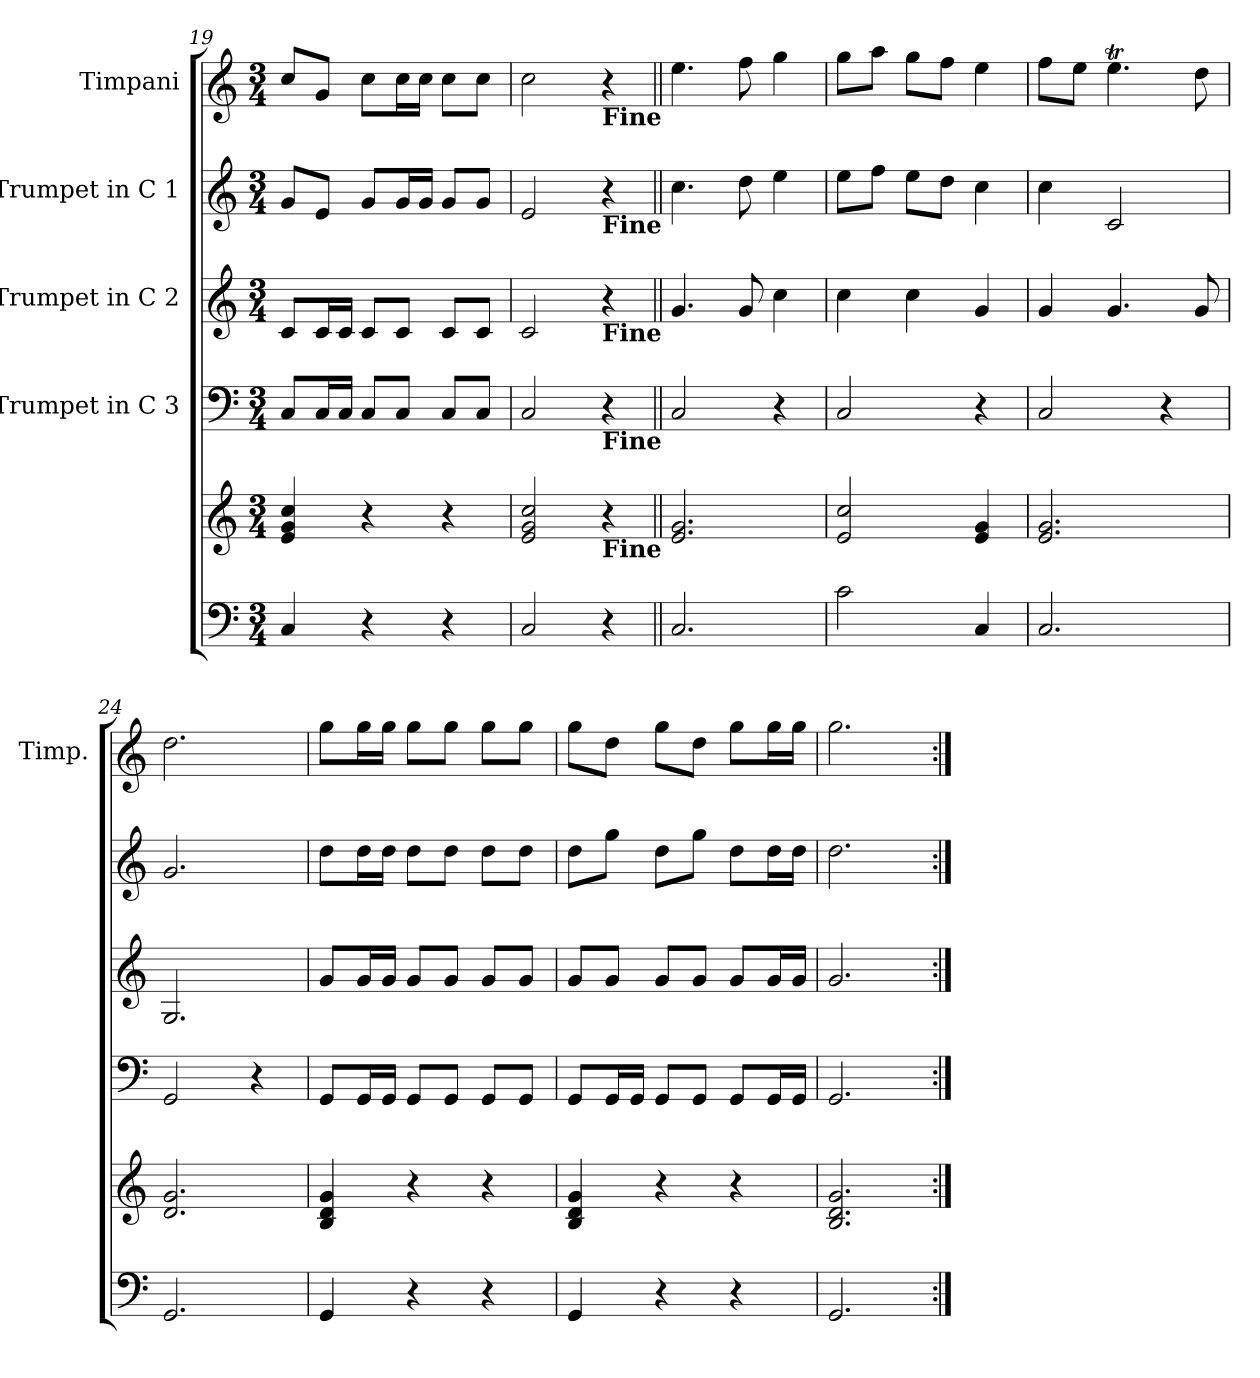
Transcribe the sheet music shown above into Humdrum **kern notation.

**kern	**kern	**kern	**kern	**kern	**kern
*part5	*part5	*part4	*part3	*part2	*part1
*staff6	*staff5	*staff4	*staff3	*staff2	*staff1
*	*	*I"Trumpet in C 3	*I"Trumpet in C 2	*I"Trumpet in C 1	*I"Timpani
*	*	*	*	*	*I'Timp.
*clefF4	*clefG2	*clefF4	*clefG2	*clefG2	*clefG2
*M3/4	*M3/4	*M3/4	*M3/4	*M3/4	*M3/4
=19	=19	=19	=19	=19	=19
4C/	4e/ 4g/ 4cc/	8C/L	8c/L	8g/L	8cc/L
.	.	16C/L	16c/L	8e/J	8g/J
.	.	16C/JJ	16c/JJ	.	.
4r	4r	8C/L	8c/L	8g/L	8cc\L
.	.	8C/J	8c/J	16g/L	16cc\L
.	.	.	.	16g/JJ	16cc\JJ
4r	4r	8C/L	8c/L	8g/L	8cc\L
.	.	8C/J	8c/J	8g/J	8cc\J
=20	=20	=20	=20	=20	=20
2C/	2e/ 2g/ 2cc/	2C/	2c/	2e/	2cc\
!	!	!	!	!	!LO:TX:b:B:t=Fine
!	!	!	!	!LO:TX:b:B:t=Fine	!
!	!	!	!LO:TX:b:B:t=Fine	!	!
!	!	!LO:TX:b:B:t=Fine	!	!	!
!	!LO:TX:b:B:t=Fine	!	!	!	!
4r	4r	4r	4r	4r	4r
=21||	=21||	=21||	=21||	=21||	=21||
2.C/	2.e/ 2.g/	2C/	4.g/	4.cc\	4.ee\
.	.	.	8g/	8dd\	8ff\
.	.	4r	4cc\	4ee\	4gg\
=22	=22	=22	=22	=22	=22
2c\	2e/ 2cc/	2C/	4cc\	8ee\L	8gg\L
.	.	.	.	8ff\J	8aa\J
.	.	.	4cc\	8ee\L	8gg\L
.	.	.	.	8dd\J	8ff\J
4C/	4e/ 4g/	4r	4g/	4cc\	4ee\
!!LO:LB:g=z
=23	=23	=23	=23	=23	=23
2.C/	2.e/ 2.g/	2C/	4g/	4cc\	8ff\L
.	.	.	.	.	8ee\J
.	.	.	4.g/	2c/	4.eet\
.	.	4r	.	.	.
.	.	.	8g/	.	8dd\
=24	=24	=24	=24	=24	=24
2.GG/	2.d/ 2.g/	2GG/	2.G/	2.g/	2.dd\
.	.	4r	.	.	.
=25	=25	=25	=25	=25	=25
4GG/	4B/ 4d/ 4g/	8GG/L	8g/L	8dd\L	8gg\L
.	.	16GG/L	16g/L	16dd\L	16gg\L
.	.	16GG/JJ	16g/JJ	16dd\JJ	16gg\JJ
4r	4r	8GG/L	8g/L	8dd\L	8gg\L
.	.	8GG/J	8g/J	8dd\J	8gg\J
4r	4r	8GG/L	8g/L	8dd\L	8gg\L
.	.	8GG/J	8g/J	8dd\J	8gg\J
=26	=26	=26	=26	=26	=26
4GG/	4B/ 4d/ 4g/	8GG/L	8g/L	8dd\L	8gg\L
.	.	16GG/L	8g/J	8gg\J	8dd\J
.	.	16GG/JJ	.	.	.
4r	4r	8GG/L	8g/L	8dd\L	8gg\L
.	.	8GG/J	8g/J	8gg\J	8dd\J
4r	4r	8GG/L	8g/L	8dd\L	8gg\L
.	.	16GG/L	16g/L	16dd\L	16gg\L
.	.	16GG/JJ	16g/JJ	16dd\JJ	16gg\JJ
=27	=27	=27	=27	=27	=27
2.GG/	2.B/ 2.d/ 2.g/	2.GG/	2.g/	2.dd\	2.gg\
=:|!	=:|!	=:|!	=:|!	=:|!	=:|!
*-	*-	*-	*-	*-	*-
